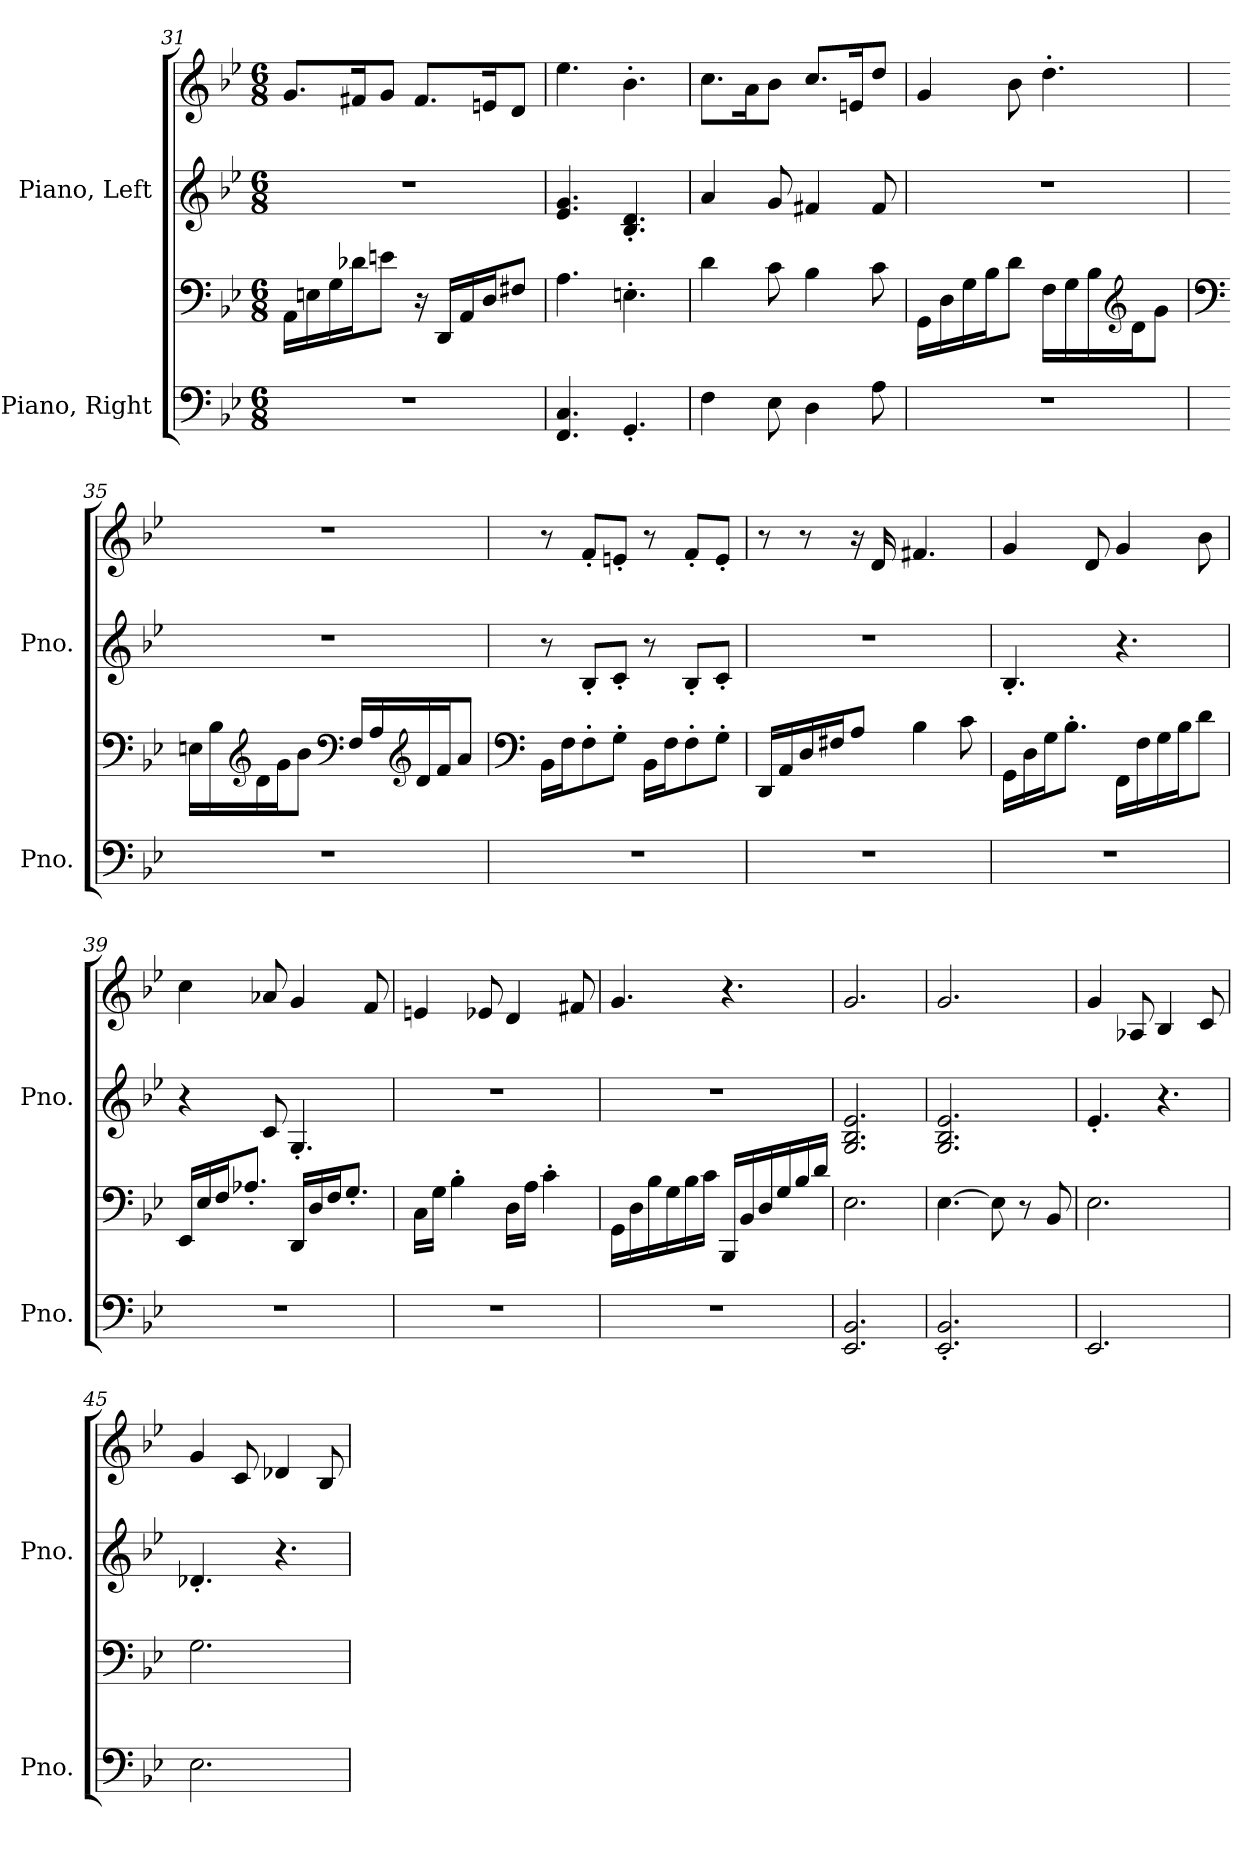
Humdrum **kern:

**kern	**kern	**kern	**kern
*part2	*part2	*part1	*part1
*staff4	*staff3	*staff2	*staff1
*I"Piano, Right	*	*I"Piano, Left	*
*I'Pno.	*	*I'Pno.	*
!!LO:PB:g=z
*clefF4	*clefF4	*clefG2	*clefG2
*k[b-e-]	*k[b-e-]	*k[b-e-]	*k[b-e-]
*M6/8	*M6/8	*M6/8	*M6/8
=31	=31	=31	=31
2.r	16AA\LL	2.r	8.g/L
.	16En\	.	.
.	16G\	.	.
.	16d-X\J	.	16f#X/K
.	8en\J	.	8g/J
.	16r	.	8.f#/L
.	16DD/LL	.	.
.	16AA/	.	.
.	16D/J	.	16en/K
.	8F#X/J	.	8d/J
=32	=32	=32	=32
4.FF/ 4.C/	4.A\	4.e-/ 4.g/	4.ee-\
4.GG'/	4.En'\	4.B-/' 4.d/'	4.b-'\
=33	=33	=33	=33
4F\	4d\	4a/	8.cc\L
.	.	.	16a\K
8E-\	8c\	8g/	8b-\J
4D\	4B-\	4f#X/	8.cc/L
.	.	.	16en/K
8A\	8c\	8f#/	8dd/J
=34	=34	=34	=34
2.r	16GG\LL	2.r	4g/
.	16D\	.	.
.	16G\	.	.
.	16B-\J	.	.
.	8d\J	.	8b-\
.	16F\LL	.	4.dd'\
.	16G\	.	.
.	16B-\	.	.
*	*clefG2	*	*
.	16d\J	.	.
.	8g\J	.	.
!!LO:LB:g=z
=35	=35	=35	=35
*	*clefF4	*	*
2.r	16En\LL	2.r	2.r
.	16B-\	.	.
*	*clefG2	*	*
.	16d\	.	.
.	16g\J	.	.
.	8b-\J	.	.
*	*clefF4	*	*
.	16F/LL	.	.
.	16A/	.	.
*	*clefG2	*	*
.	16d/	.	.
.	16f/J	.	.
.	8a/J	.	.
=36	=36	=36	=36
*	*clefF4	*	*
2.r	16BB-\LL	8r	8r
.	16F\J	.	.
.	8F'\	8B-'/L	8f'/L
.	8G'\J	8c'/J	8en'/J
.	16BB-\LL	8r	8r
.	16F\J	.	.
.	8F'\	8B-'/L	8f'/L
.	8G'\J	8c'/J	8e'/J
=37	=37	=37	=37
2.r	16DD/LL	2.r	8r
.	16AA/	.	.
.	16D/	.	8r
.	16F#X/J	.	.
.	8A/J	.	16r
.	.	.	16d/
.	4B-\	.	4.f#X/
.	8c\	.	.
!!LO:LB:g=z
=38	=38	=38	=38
2.r	16GG\LL	4.B-'/	4g/
.	16D\	.	.
.	16G\J	.	.
.	8.B-'\J	.	.
.	.	.	8d/
.	16FF\LL	4.r	4g/
.	16F\	.	.
.	16G\	.	.
.	16B-\J	.	.
.	8d\J	.	8b-\
=39	=39	=39	=39
2.r	16EE-/LL	4r	4cc\
.	16E-/	.	.
.	16F/J	.	.
.	8.A-X'/J	.	.
.	.	8c/	8a-X/
.	16DD/LL	4.G'/	4g/
.	16D/	.	.
.	16F/J	.	.
.	8.G'/J	.	.
.	.	.	8f/
=40	=40	=40	=40
2.r	16C\LL	2.r	4en/
.	16G\JJ	.	.
.	4B-'\	.	.
.	.	.	8e-X/
.	16D\LL	.	4d/
.	16A\JJ	.	.
.	4c'\	.	.
.	.	.	8f#X/
!!LO:PB:g=z
=41	=41	=41	=41
2.r	16GG\LL	2.r	4.g/
.	16D\	.	.
.	16B-\	.	.
.	16G\	.	.
.	16B-\	.	.
.	16c\JJ	.	.
.	16BBB-/LL	.	4.r
.	16BB-/	.	.
.	16D/	.	.
.	16G/	.	.
.	16B-/	.	.
.	16d/JJ	.	.
=42	=42	=42	=42
2.EE-/ 2.BB-/	2.E-\	2.G/ 2.B-/ 2.e-/	2.g/
=43	=43	=43	=43
2.EE-/' 2.BB-/'	[4.E-\	2.G/ 2.B-/ 2.e-/	2.g/
.	8E-\]	.	.
.	8r	.	.
.	8BB-/	.	.
=44	=44	=44	=44
2.EE-/	2.E-\	4.e-'/	4g/
.	.	.	8A-X/
.	.	4.r	4B-/
.	.	.	8c/
=45	=45	=45	=45
2.E-\	2.G\	4.d-X'/	4g/
.	.	.	8c/
.	.	4.r	4d-X/
.	.	.	8B-/
=	=	=	=
*-	*-	*-	*-
